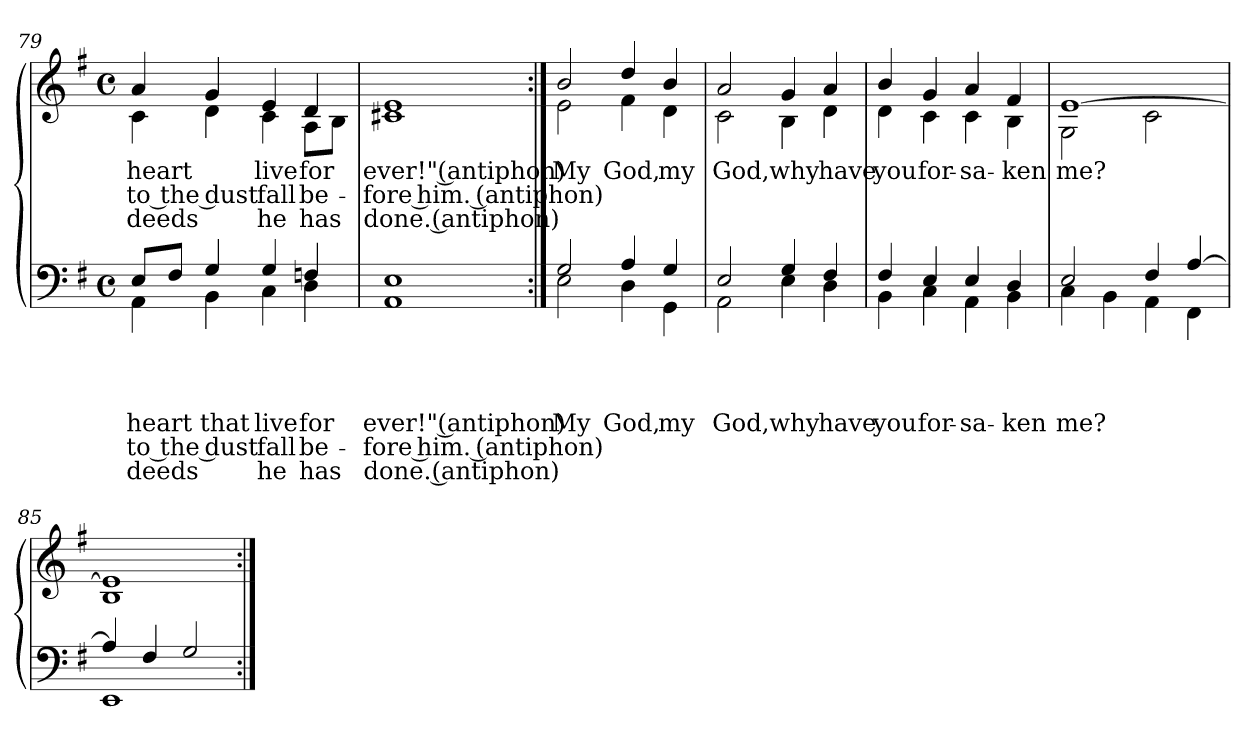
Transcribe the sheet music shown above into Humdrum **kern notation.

**kern	**text	**text	**text	**text	**text	**text	**kern	**text	**text	**text
*part2	*part2	*part2	*part2	*part2	*part2	*part2	*part1	*part1	*part1	*part1
*staff2	*staff2	*staff2	*staff2	*staff2	*staff2	*staff2	*staff1	*staff1	*staff1	*staff1
*clefF4	*	*	*	*	*	*	*clefG2	*	*	*
*k[f#]	*	*	*	*	*	*	*k[f#]	*	*	*
*G:	*	*	*	*	*	*	*G:	*	*	*
*M4/4	*	*	*	*	*	*	*M4/4	*	*	*
*met(c)	*	*	*	*	*	*	*met(c)	*	*	*
=79	=79	=79	=79	=79	=79	=79	=79	=79	=79	=79
!	!	!	!	!LO:LY:a	!LO:LY:a	!LO:LY:b	!	!LO:LY:b	!LO:LY:b	!LO:LY:b
*^	*	*	*	*	*	*	*^	*	*	*
8E/L	4AA\	.	.	.	heart	to the dust	deeds	4a/	4c\	heart	to the dust	deeds
8F#/J	.	.	.	.	.	.	.	.	.	.	.	.
!	!	!	!	!	!LO:LY:b	!	!	!	!	!	!	!
4G/	4BB\	.	.	.	that	.	.	4g/	4d\	.	.	.
!	!	!	!	!	!LO:LY:a	!LO:LY:a	!LO:LY:b	!	!	!LO:LY:b	!LO:LY:b	!LO:LY:b
4G/	4C\	.	.	.	live	fall	he	4e/	4c\	live	fall	he
!	!	!	!	!	!LO:LY:a	!LO:LY:a	!LO:LY:b	!	!	!LO:LY:b	!LO:LY:b	!LO:LY:b
4Fn/	4D\	.	.	.	for	be-	has	4d/	8A\L	for	be-	has
.	.	.	.	.	.	.	.	.	8B\J	.	.	.
*v	*v	*	*	*	*	*	*	*	*	*	*	*
=80	=80	=80	=80	=80	=80	=80	=80	=80	=80	=80	=80
!	!	!	!	!LO:LY:a	!LO:LY:a	!LO:LY:b	!	!	!LO:LY:b	!LO:LY:b	!LO:LY:b
*	*	*	*	*	*	*	*v	*v	*	*	*
1AA 1E	.	.	.	ever!" (antiphon)	-fore him. (antiphon)	done. (antiphon)	1c#X 1e	ever!" (antiphon)	-fore him. (antiphon)	done. (antiphon)
!!LO:LB:g=z
=81:|!	=81:|!	=81:|!	=81:|!	=81:|!	=81:|!	=81:|!	=81:|!	=81:|!	=81:|!	=81:|!
!	!	!	!	!	!	!	!LO:TX:a:t=Antiphon (sung by all)	!	!	!
!	!	!	!	!LO:LY:a	!	!	!	!LO:LY:b	!	!
*^	*	*	*	*	*	*	*^	*	*	*
2G/	2E\	.	.	.	My	.	.	2b/	2e\	My	.	.
!	!	!	!	!	!LO:LY:a	!	!	!	!	!LO:LY:b	!	!
4A/	4D\	.	.	.	God,	.	.	4dd/	4f#\	God,	.	.
!	!	!	!	!	!LO:LY:a	!	!	!	!	!LO:LY:b	!	!
4G/	4GG\	.	.	.	my	.	.	4b/	4d\	my	.	.
=82	=82	=82	=82	=82	=82	=82	=82	=82	=82	=82	=82	=82
!	!	!	!	!	!LO:LY:a	!	!	!	!	!LO:LY:b	!	!
2E/	2AA\	.	.	.	God,	.	.	2a/	2c\	God,	.	.
!	!	!	!	!	!LO:LY:a	!	!	!	!	!LO:LY:b	!	!
4G/	4E\	.	.	.	why	.	.	4g/	4B\	why	.	.
!	!	!	!	!	!LO:LY:a	!	!	!	!	!LO:LY:b	!	!
4F#/	4D\	.	.	.	have	.	.	4a/	4d\	have	.	.
=83	=83	=83	=83	=83	=83	=83	=83	=83	=83	=83	=83	=83
!	!	!	!	!	!LO:LY:a	!	!	!	!	!LO:LY:b	!	!
4F#/	4BB\	.	.	.	you	.	.	4b/	4d\	you	.	.
!	!	!	!	!	!LO:LY:a	!	!	!	!	!LO:LY:b	!	!
4E/	4C\	.	.	.	for-	.	.	4g/	4c\	for-	.	.
!	!	!	!	!	!LO:LY:a	!	!	!	!	!LO:LY:b	!	!
4E/	4AA\	.	.	.	-sa-	.	.	4a/	4c\	-sa-	.	.
!	!	!	!	!	!LO:LY:a	!	!	!	!	!LO:LY:b	!	!
4D/	4BB\	.	.	.	-ken	.	.	4f#/	4B\	-ken	.	.
=84	=84	=84	=84	=84	=84	=84	=84	=84	=84	=84	=84	=84
!	!	!	!	!	!LO:LY:a	!	!	!	!	!LO:LY:b	!	!
2E/	4C\	.	.	.	me?	.	.	[>1e	2G\	me?	.	.
.	4BB\	.	.	.	.	.	.	.	.	.	.	.
4F#/	4AA\	.	.	.	.	.	.	.	2c\	.	.	.
[>4A/	4FF#\	.	.	.	.	.	.	.	.	.	.	.
*	*	*	*	*	*	*	*	*v	*v	*	*	*
=85	=85	=85	=85	=85	=85	=85	=85	=85	=85	=85	=85
4A/]	1EE	.	.	.	.	.	.	1B 1e]	.	.	.
4F#/	.	.	.	.	.	.	.	.	.	.	.
2G/	.	.	.	.	.	.	.	.	.	.	.
*v	*v	*	*	*	*	*	*	*	*	*	*
=:|!	=:|!	=:|!	=:|!	=:|!	=:|!	=:|!	=:|!	=:|!	=:|!	=:|!
*-	*-	*-	*-	*-	*-	*-	*-	*-	*-	*-
